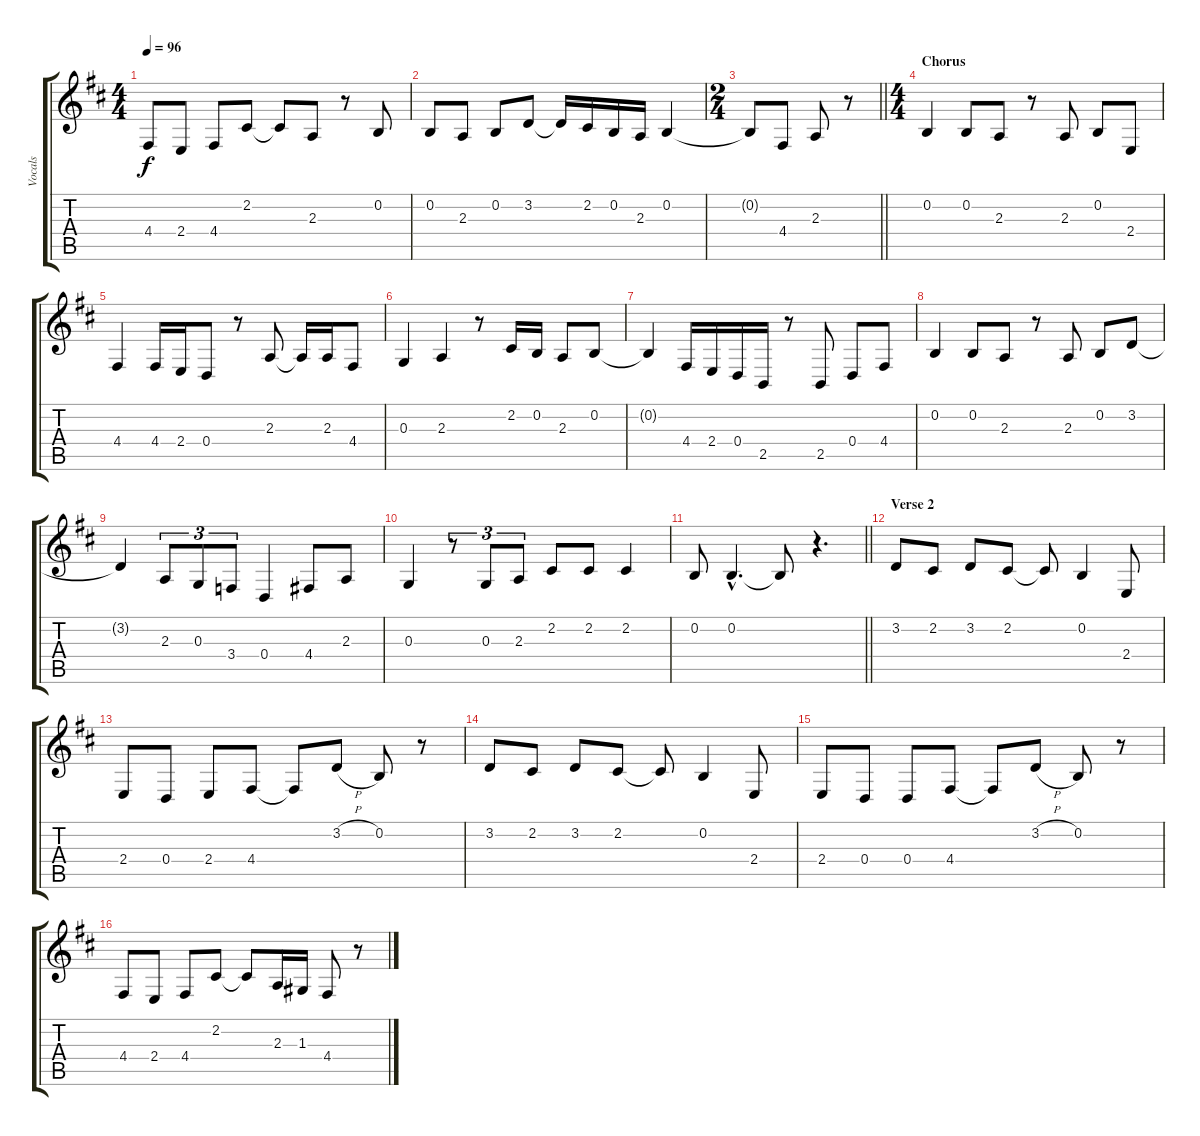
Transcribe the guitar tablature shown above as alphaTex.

\track ("Vocals" "Vocals") {instrument baritonesax}
\staff {score tabs}
\tuning (E4 B3 G3 D3 A2 E2) {hide}
\ts (4 4)
\tempo 96
\clef g2
\ks d
4.4.8{dy f} 2.4.8 4.4.8 2.2.8 2.2{t}.8 2.3.8 r.8 0.2.8 |
0.2.8 2.3.8 0.2.8 3.2.8 3.2{t}.16 2.2.16 0.2.16 2.3.16 0.2.4 |
\ts (2 4)
\barLineRight lightlight
0.2{t}.8 4.4.8 2.3.8 r.8 |
\ts (4 4)
\section ("" "Chorus")
0.2.4 0.2.8 2.3.8 r.8 2.3.8 0.2.8 2.4.8 |
4.4.4 4.4.16 2.4.16 0.4.8 r.8 2.3.8 2.3{t}.16 2.3.16 4.4.8 |
0.3.4 2.3.4 r.8 2.2.16 0.2.16 2.3.8 0.2.8 |
0.2{t}.4 4.4.16 2.4.16 0.4.16 2.5.16 r.8 2.5.8 0.4.8 4.4.8 |
0.2.4 0.2.8 2.3.8 r.8 2.3.8 0.2.8 3.2.8 |
3.2{t}.4 2.3.8{tu (3 2)} 0.3.8{tu (3 2)} 3.4.8{tu (3 2)} 0.4.4 4.4.8 2.3.8 |
0.3.4 r.8{tu (3 2)} 0.3.8{tu (3 2)} 2.3.8{tu (3 2)} 2.2.8 2.2.8 2.2.4 |
\barLineRight lightlight
0.2.8 0.2{hac}.4{d} 0.2{t}.8 r.4{d} |
\section ("" "Verse 2")
3.2.8 2.2.8 3.2.8 2.2.8 2.2{t}.8 0.2.4 2.4.8 |
2.4.8 0.4.8 2.4.8 4.4.8 4.4{t}.8 3.2{h}.8 0.2.8 r.8 |
3.2.8 2.2.8 3.2.8 2.2.8 2.2{t}.8 0.2.4 2.4.8 |
2.4.8 0.4.8 0.4.8 4.4.8 4.4{t}.8 3.2{h}.8 0.2.8 r.8 |
4.4.8 2.4.8 4.4.8 2.2.8 2.2{t}.8 2.3.16 1.3.16 4.4.8 r.8
